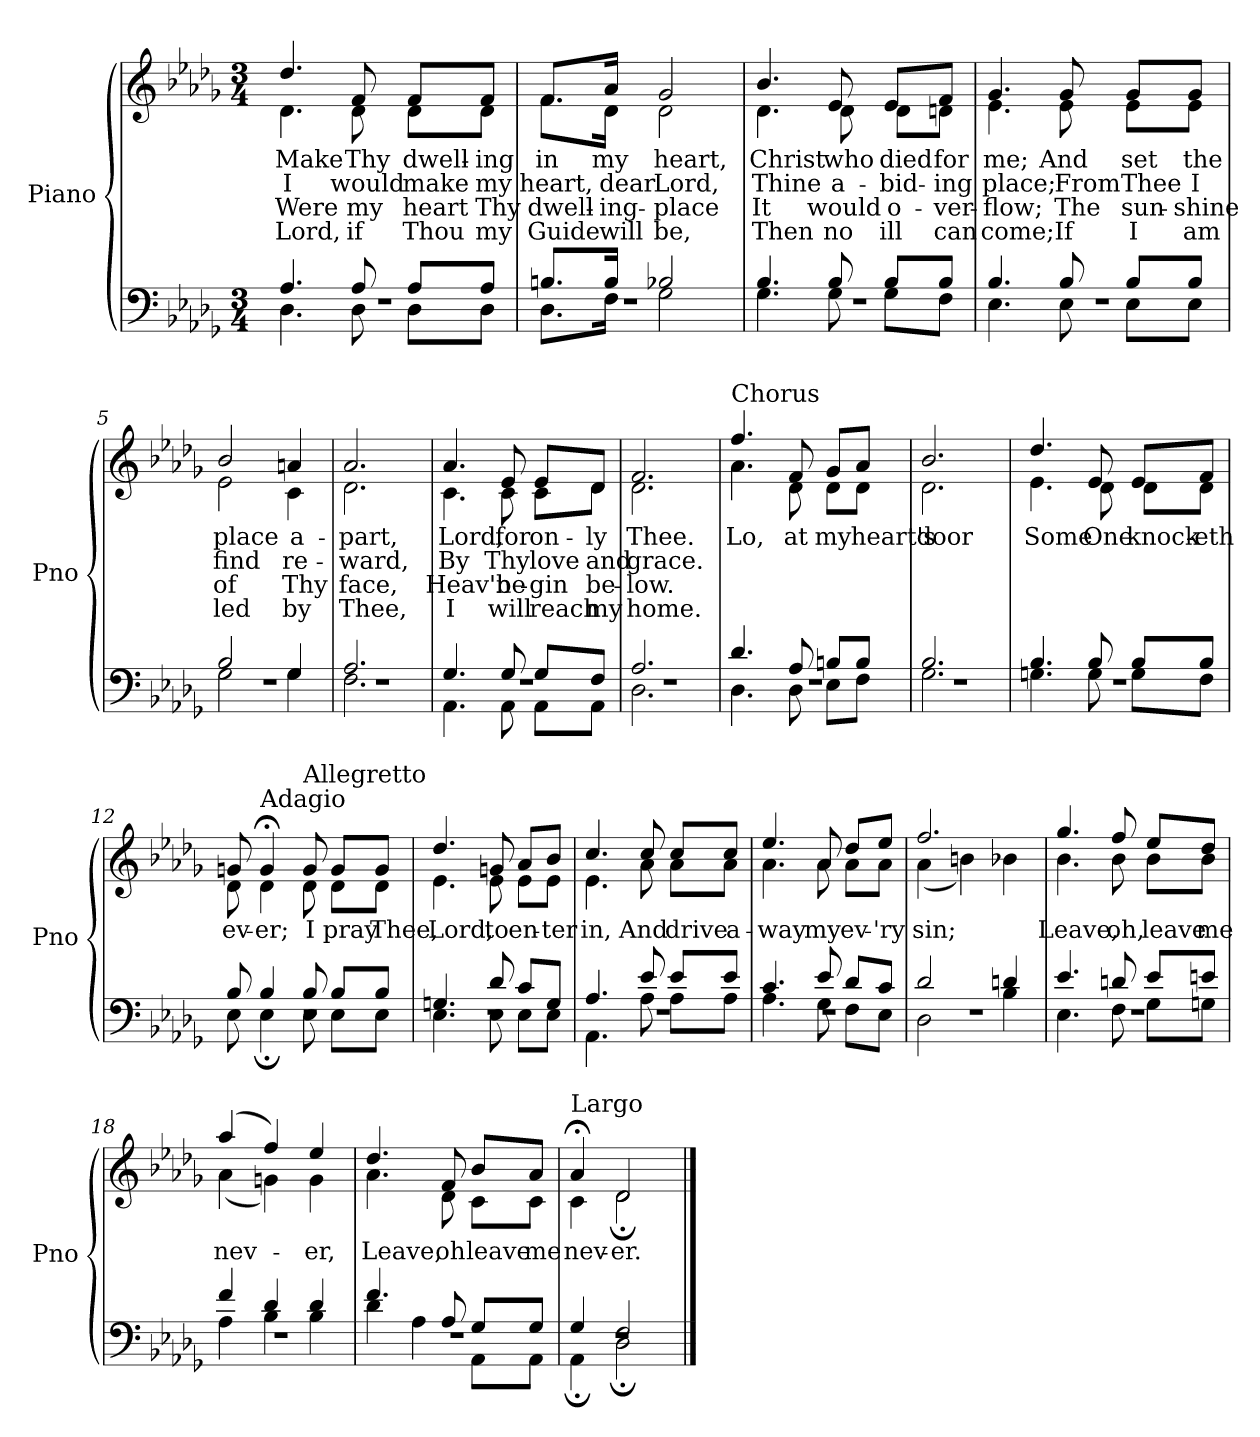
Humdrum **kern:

**kern	**kern	**text	**text	**text	**text
*part1	*part1	*part1	*part1	*part1	*part1
*staff2	*staff1	*staff1	*staff1	*staff1	*staff1
*I"Piano	*	*	*	*	*
*I'Pno	*	*	*	*	*
*clefF4	*clefG2	*	*	*	*
*k[b-e-a-d-g-]	*k[b-e-a-d-g-]	*	*	*	*
*D-:	*D-:	*	*	*	*
*M3/4	*M3/4	*	*	*	*
=1	=1	=1	=1	=1	=1
.	8qf/yy	1.	2.	3.	4.
*^	*^	*	*	*	*
*	*^	*	*	*	*	*	*
2.r	4.A-/	4.D-\	4.dd-/	4.d-\	Make	I	Were	Lord,
.	8A-/	8D-\	8f/	8d-\	Thy	would	my	if
.	8A-/L	8D-\L	8f/L	8d-\L	dwell-	make	heart	Thou
.	8A-/J	8D-\J	8f/J	8d-\J	ing	my	Thy	my
=2	=2	=2	=2	=2	=2	=2	=2	=2
2.r	8.Bn/L	8.D-\L	8.f/L	8.f\L	in	heart,	dwell-	Guide
.	16B/Jk	16F\Jk	16a-/Jk	16d-\Jk	my	dear	ing-	will
.	2B-X/	2G-\	2g-/	2d-\	heart,	Lord,	place	be,
!!LO:LB:g=z	!!
=3	=3	=3	=3	=3	=3	=3	=3	=3
2.r	4.B-/	4.G-\	4.b-/	4.d-\	Christ	Thine	It	Then
.	8B-/	8G-\	8e-/	8d-\	who	a-	would	no
.	8B-/L	8G-\L	8e-/L	8d-\L	died	bid-	o-	ill
.	8B-/J	8F\J	8f/J	8dn\J	for	ing	ver-	can
=4	=4	=4	=4	=4	=4	=4	=4	=4
2.r	4.B-/	4.E-\	4.g-/	4.e-\	me;	place;	flow;	come;
.	8B-/	8E-\	8g-/	8e-\	And	From	The	If
.	8B-/L	8E-\L	8g-/L	8e-\L	set	Thee	sun-	I
.	8B-/J	8E-\J	8g-/J	8e-\J	the	I	shine	am
!!LO:LB:g=z	!!
=5	=5	=5	=5	=5	=5	=5	=5	=5
2.r	2B-/	2G-\	2b-/	2e-\	place	find	of	led
.	4G-/	4G-\	4an/	4c\	a-	re-	Thy	by
=6	=6	=6	=6	=6	=6	=6	=6	=6
2.r	2.A-/	2.F\	2.a-/	2.d-\	part,	ward,	face,	Thee,
=7	=7	=7	=7	=7	=7	=7	=7	=7
2.r	4.G-/	4.AA-\	4.a-/	4.c\	Lord,	By	Heav'n	I
.	8G-/	8AA-\	8e-/	8c\	for	Thy	be-	will
.	8G-/L	8AA-\L	8e-/L	8c\L	on-	love	gin	reach
.	8F/J	8AA-\J	8d-/J	8d-\J	ly	and	be-	my
=8	=8	=8	=8	=8	=8	=8	=8	=8
2.r	2.A-/	2.D-\	2.f/	2.d-\	Thee.	grace.	low.	home.
!!LO:PB:g=z	!!
=9	=9	=9	=9	=9	=9	=9	=9	=9
!	!	!	!LO:TX:a:t=Chorus	!	!	!	!	!
2.r	4.d-/	4.D-\	4.ff/	4.a-\	Lo,	.	.	.
.	8A-/	8D-\	8f/	8d-\	at	.	.	.
.	8Bn/L	8E-\L	8g-/L	8d-\L	my	.	.	.
.	8B/J	8F\J	8a-/J	8d-\J	heart's	.	.	.
=10	=10	=10	=10	=10	=10	=10	=10	=10
2.r	2.B-/	2.G-\	2.b-/	2.d-\	door	.	.	.
=11	=11	=11	=11	=11	=11	=11	=11	=11
2.r	4.B-/	4.Gn\	4.dd-/	4.e-\	Some	.	.	.
.	8B-/	8G\	8e-/	8d-\	One	.	.	.
.	8B-/L	8G\L	8e-/L	8d-\L	knock-	.	.	.
.	8B-/J	8F\J	8f/J	8d-\J	eth	.	.	.
!!LO:LB:g=z	!!
=12	=12	=12	=12	=12	=12	=12	=12	=12
2.r	8B-/	8E-\	8gn/	8d-\	ev-	.	.	.
!	!	!	!LO:TX:a:t=Adagio	!	!	!	!	!
.	4B-;</	4E-\	4g;</	4d-\	er;	.	.	.
!	!	!	!LO:TX:a:t=Allegretto	!	!	!	!	!
.	8B-/	8E-\	8g/	8d-\	I	.	.	.
.	8B-/L	8E-\L	8g/L	8d-\L	pray	.	.	.
.	8B-/J	8E-\J	8g/J	8d-\J	Thee,	.	.	.
=13	=13	=13	=13	=13	=13	=13	=13	=13
2.r	4.Gn/	4.E-\	4.dd-/	4.e-\	Lord,	.	.	.
.	8d-/	8E-\	8gn/	8e-\	to	.	.	.
.	8c/L	8E-\L	8a-/L	8e-\L	en-	.	.	.
.	8G/J	8E-\J	8b-/J	8e-\J	ter	.	.	.
!!LO:LB:g=z	!!
=14	=14	=14	=14	=14	=14	=14	=14	=14
2.r	4.A-/	4.AA-\	4.cc/	4.e-\	in,	.	.	.
.	8e-/	8A-\	8cc/	8a-\	And	.	.	.
.	8e-/L	8A-\L	8cc/L	8a-\L	drive	.	.	.
.	8e-/J	8A-\J	8cc/J	8a-\J	a-	.	.	.
=15	=15	=15	=15	=15	=15	=15	=15	=15
2.r	4.c/	4.A-\	4.ee-/	4.a-\	way	.	.	.
.	8e-/	8G-\	8a-/	8a-\	my	.	.	.
.	8d-/L	8F\L	8dd-/L	8a-\L	ev-	.	.	.
.	8c/J	8E-\J	8ee-/J	8a-\J	'ry	.	.	.
=16	=16	=16	=16	=16	=16	=16	=16	=16
2.r	2d-/	2D-\	2.ff/	(4a-\	sin;	.	.	.
.	.	.	.	4bn\)	.	.	.	.
.	4dn/	4B-\	.	4b-X\	.	.	.	.
!!LO:LB:g=z	!!
=17	=17	=17	=17	=17	=17	=17	=17	=17
2.r	4.e-/	4.E-\	4.gg-/	4.b-\	Leave,	.	.	.
.	8dn/	8F\	8ff/	8b-\	oh,	.	.	.
.	8e-/L	8G-\L	8ee-/L	8b-\L	leave	.	.	.
.	8en/J	8Gn\J	8dd-/J	8b-\J	me	.	.	.
=18	=18	=18	=18	=18	=18	=18	=18	=18
2.r	4f/	4A-\	(4aa-/	(4a-\	nev-	.	.	.
.	4d-/	4B-\	4ff/)	4gn\)	.	.	.	.
.	4d-/	4B-\	4ee-/	4g\	er,	.	.	.
=19	=19	=19	=19	=19	=19	=19	=19	=19
2.r	4.f/	4d-\	4.dd-/	4.a-\	Leave,	.	.	.
.	.	4A-\	.	.	.	.	.	.
.	8A-/	.	8f/	8d-\	oh	.	.	.
.	8G-/L	8AA-\L	8b-/L	8c\L	leave	.	.	.
.	8G-/J	8AA-\J	8a-/J	8c\J	me	.	.	.
!!LO:PB:g=z	!!
=20	=20	=20	=20	=20	=20	=20	=20	=20
!	!	!	!LO:TX:a:t=Largo	!	!	!	!	!
2.r	4G-;</	4AA-\	4a-;</	4c\	nev-	.	.	.
.	2F;</	2D-\	2d-/	2d-;<\	er.	.	.	.
*v	*v	*v	*	*	*	*	*	*
*	*v	*v	*	*	*	*
==	==	==	==	==	==
*-	*-	*-	*-	*-	*-
